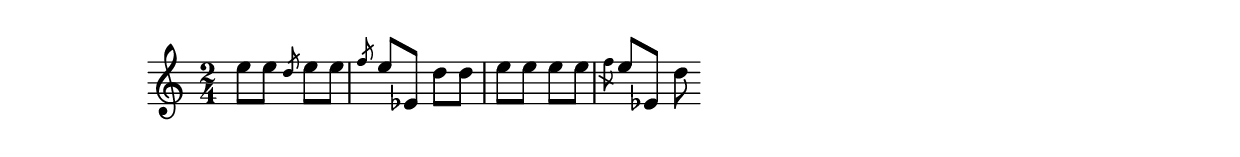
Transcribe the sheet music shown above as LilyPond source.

\version "1.7.16"
\header {

    texidoc ="space from a normal note /barline to a grace note is
    smaller than to a normal note."
    
}

\score {
    \context Voice \notes
    { \time 2/4
      \relative c'' {
	  e8 e \grace d8 e e \grace f8 e es, d' d
	  e8 e e e \grace { \stemDown f8 \stemBoth } e es, d'

		  }  

    }
    \paper { raggedright = ##t}
    }
%% new-chords-done %%
